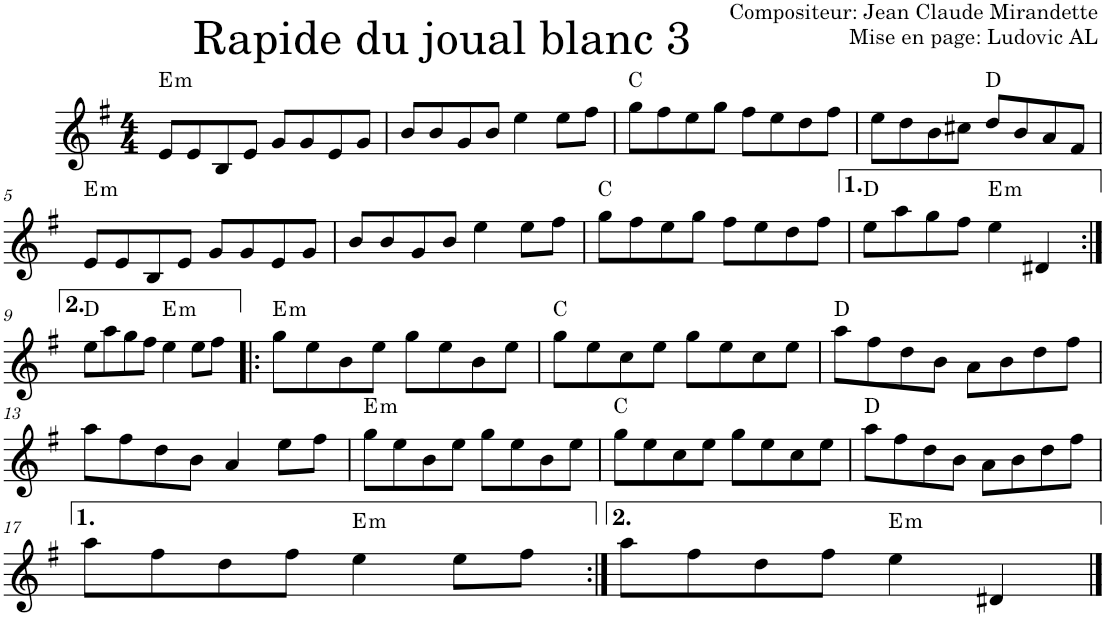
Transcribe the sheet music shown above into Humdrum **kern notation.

**kern	**harte
*part1	*part1
*staff1	*
*I"Violon	*
*I'Vln.	*
*clefG2	*
*k[f#]	*
*M4/4	*
=1	=1
!	!LO:H:kt=m
8e/L	E:min
8e/	.
8B/	.
8e/J	.
8g/L	.
8g/	.
8e/	.
8g/J	.
=2	=2
8b/L	.
8b/	.
8g/	.
8b/J	.
4ee\	.
8ee\L	.
8ff#\J	.
=3	=3
8gg\L	C:maj
8ff#\	.
8ee\	.
8gg\J	.
8ff#\L	.
8ee\	.
8dd\	.
8ff#\J	.
=4	=4
8ee\L	.
8dd\	.
8b\	.
8cc#X\J	.
8dd/L	D:maj
8b/	.
8a/	.
8f#/J	.
!!LO:LB:g=z
=5	=5
!	!LO:H:kt=m
8e/L	E:min
8e/	.
8B/	.
8e/J	.
8g/L	.
8g/	.
8e/	.
8g/J	.
=6	=6
8b/L	.
8b/	.
8g/	.
8b/J	.
4ee\	.
8ee\L	.
8ff#\J	.
=7	=7
8gg\L	C:maj
8ff#\	.
8ee\	.
8gg\J	.
8ff#\L	.
8ee\	.
8dd\	.
8ff#\J	.
=8	=8
8ee\L	D:maj
8aa\	.
8gg\	.
8ff#\J	.
!	!LO:H:kt=m
4ee\	E:min
4d#X/	.
!!LO:LB:g=z
=9:|!	=9:|!
8ee\L	D:maj
8aa\	.
8gg\	.
8ff#\J	.
!	!LO:H:kt=m
4ee\	E:min
8ee\L	.
8ff#\J	.
=10!|:	=10!|:
!	!LO:H:kt=m
8gg\L	E:min
8ee\	.
8b\	.
8ee\J	.
8gg\L	.
8ee\	.
8b\	.
8ee\J	.
=11	=11
8gg\L	C:maj
8ee\	.
8cc\	.
8ee\J	.
8gg\L	.
8ee\	.
8cc\	.
8ee\J	.
=12	=12
8aa\L	D:maj
8ff#\	.
8dd\	.
8b\J	.
8a\L	.
8b\	.
8dd\	.
8ff#\J	.
!!LO:LB:g=z
=13	=13
8aa\L	.
8ff#\	.
8dd\	.
8b\J	.
4a/	.
8ee\L	.
8ff#\J	.
=14	=14
!	!LO:H:kt=m
8gg\L	E:min
8ee\	.
8b\	.
8ee\J	.
8gg\L	.
8ee\	.
8b\	.
8ee\J	.
=15	=15
8gg\L	C:maj
8ee\	.
8cc\	.
8ee\J	.
8gg\L	.
8ee\	.
8cc\	.
8ee\J	.
=16	=16
8aa\L	D:maj
8ff#\	.
8dd\	.
8b\J	.
8a\L	.
8b\	.
8dd\	.
8ff#\J	.
!!LO:LB:g=z
=17	=17
8aa\L	.
8ff#\	.
8dd\	.
8ff#\J	.
!	!LO:H:kt=m
4ee\	E:min
8ee\L	.
8ff#\J	.
=18:|!	=18:|!
8aa\L	.
8ff#\	.
8dd\	.
8ff#\J	.
!	!LO:H:kt=m
4ee\	E:min
4d#X/	.
==	==
*-	*-
